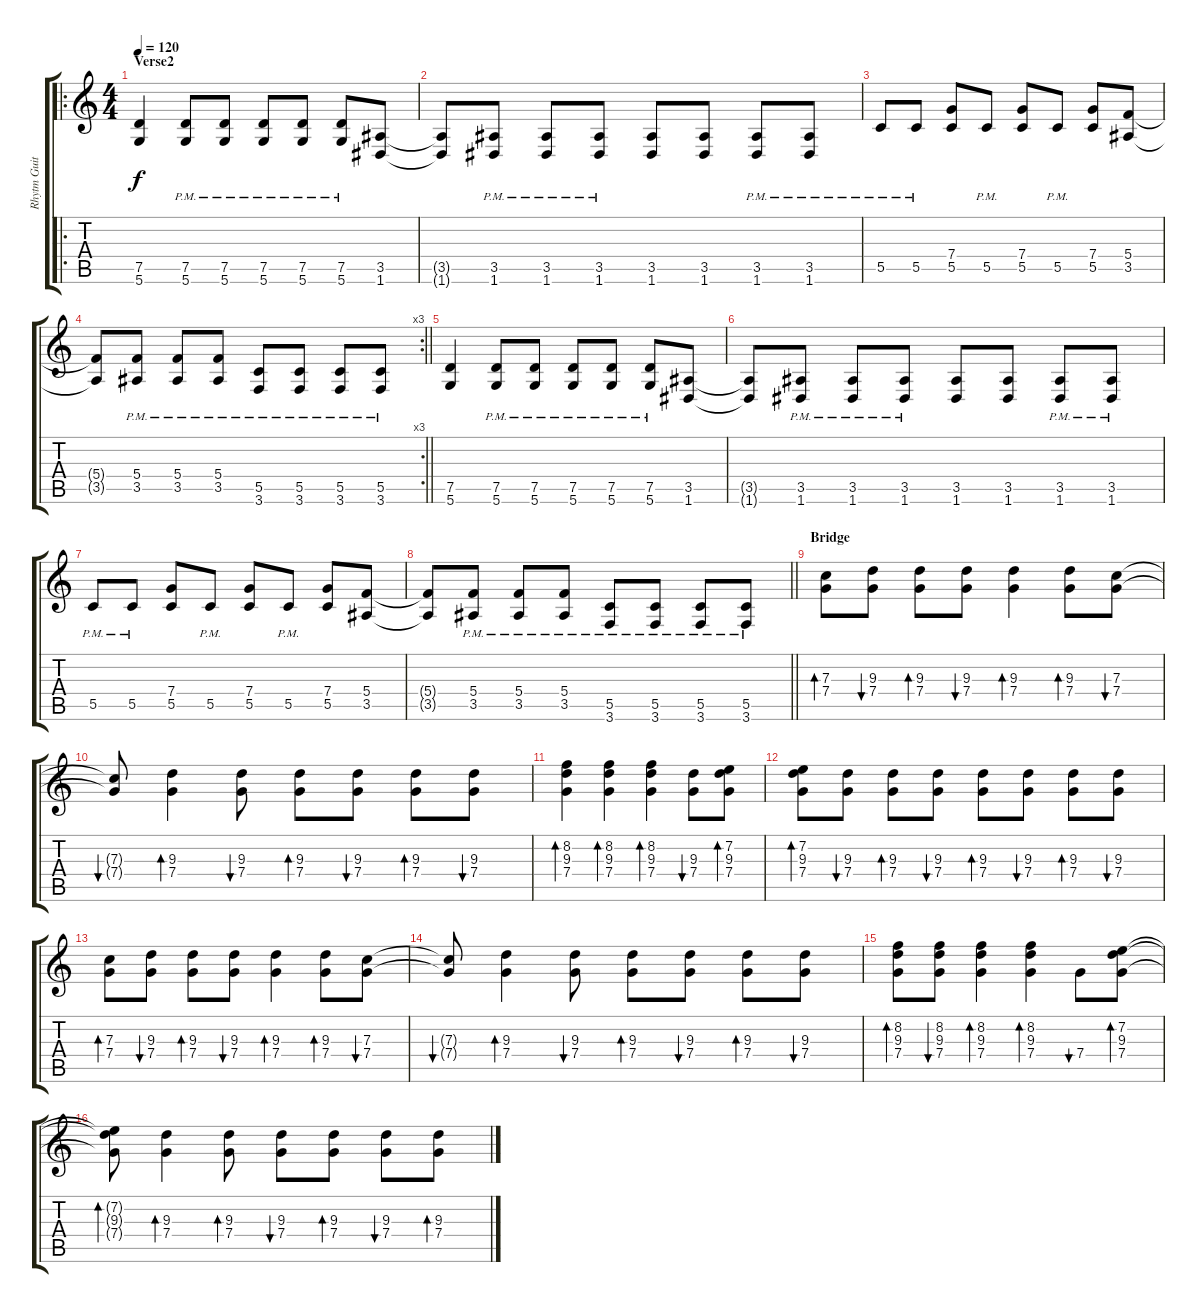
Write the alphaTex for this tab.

\track ("Rhytm Guitar L" "Rhytm Guit") {instrument distortionguitar}
\staff {score tabs}
\tuning (D4 A3 F3 C3 G2 D2) {hide}
\ro
\ts (4 4)
\section ("" "Verse2")
\tempo 120
\clef g2
\ks c
(7.5 5.6).4{dy f volume 9} (7.5{pm} 5.6{pm}).8 (7.5{pm} 5.6{pm}).8 (7.5{pm} 5.6{pm}).8 (7.5{pm} 5.6{pm}).8 (7.5{pm} 5.6{pm}).8 (3.5 1.6).8 |
(3.5{t} 1.6{t}).8 (3.5{pm} 1.6{pm}).8 (3.5{pm} 1.6{pm}).8 (3.5{pm} 1.6{pm}).8 (3.5 1.6).8 (3.5 1.6).8 (3.5{pm} 1.6{pm}).8 (3.5{pm} 1.6{pm}).8 |
5.5{pm}.8 5.5{pm}.8 (7.4 5.5).8 5.5{pm}.8 (7.4 5.5).8 5.5{pm}.8 (7.4 5.5).8 (5.4 3.5).8 |
\rc 3
\barLineRight lightlight
(5.4{t} 3.5{t}).8 (5.4{pm} 3.5{pm}).8 (5.4{pm} 3.5{pm}).8 (5.4{pm} 3.5{pm}).8 (5.5{pm} 3.6).8 (5.5{pm} 3.6{pm}).8 (5.5{pm} 3.6{pm}).8 (5.5{pm} 3.6{pm}).8 |
(7.5 5.6).4 (7.5{pm} 5.6{pm}).8 (7.5{pm} 5.6{pm}).8 (7.5{pm} 5.6{pm}).8 (7.5{pm} 5.6{pm}).8 (7.5{pm} 5.6{pm}).8 (3.5 1.6).8 |
(3.5{t} 1.6{t}).8 (3.5{pm} 1.6{pm}).8 (3.5{pm} 1.6{pm}).8 (3.5{pm} 1.6{pm}).8 (3.5 1.6).8 (3.5 1.6).8 (3.5{pm} 1.6{pm}).8 (3.5{pm} 1.6{pm}).8 |
5.5{pm}.8 5.5{pm}.8 (7.4 5.5).8 5.5{pm}.8 (7.4 5.5).8 5.5{pm}.8 (7.4 5.5).8 (5.4 3.5).8 |
\barLineRight lightlight
(5.4{t} 3.5{t}).8 (5.4{pm} 3.5{pm}).8 (5.4{pm} 3.5{pm}).8 (5.4{pm} 3.5{pm}).8 (5.5{pm} 3.6).8 (5.5{pm} 3.6{pm}).8 (5.5{pm} 3.6{pm}).8 (5.5{pm} 3.6{pm}).8 |
\section ("" "Bridge")
(7.3 7.4).8{bd 60 instrument overdrivenguitar} (9.3 7.4).8{bu 60} (9.3 7.4).8{bd 120} (9.3 7.4).8{bu 60} (9.3 7.4).4{bd 60} (9.3 7.4).8{bd 60} (7.3 7.4).8{bu 60} |
(7.3{t} 7.4{t}).8{bu 60} (9.3 7.4).4{bd 60} (9.3 7.4).8{bu 60} (9.3 7.4).8{bd 60} (9.3 7.4).8{bu 60} (9.3 7.4).8{bd 60} (9.3 7.4).8{bu 60} |
(8.2 9.3 7.4).4{bd 60} (8.2 9.3 7.4).4{bd 60} (8.2 9.3 7.4).4{bd 60} (9.3 7.4).8{bu 60} (7.2 9.3 7.4).8{bd 60} |
(7.2 9.3 7.4).8{bd 60} (9.3 7.4).8{bu 60} (9.3 7.4).8{bd 60} (9.3 7.4).8{bu 60} (9.3 7.4).8{bd 60} (9.3 7.4).8{bu 60} (9.3 7.4).8{bd 60} (9.3 7.4).8{bu 60} |
(7.3 7.4).8{bd 60} (9.3 7.4).8{bu 60} (9.3 7.4).8{bd 120} (9.3 7.4).8{bu 60} (9.3 7.4).4{bd 60} (9.3 7.4).8{bd 60} (7.3 7.4).8{bu 60} |
(7.3{t} 7.4{t}).8{bu 60} (9.3 7.4).4{bd 60} (9.3 7.4).8{bu 60} (9.3 7.4).8{bd 60} (9.3 7.4).8{bu 60} (9.3 7.4).8{bd 60} (9.3 7.4).8{bu 60} |
(8.2 9.3 7.4).8{bd 60} (8.2 9.3 7.4).8{bu 60} (8.2 9.3 7.4).4{bd 60} (8.2 9.3 7.4).4{bd 60} 7.4.8{bu 60} (7.2 9.3 7.4).8{bd 60} |
(7.2{t} 9.3{t} 7.4{t}).8{bd 60} (9.3 7.4).4{bd 60} (9.3 7.4).8{bd 60} (9.3 7.4).8{bu 60} (9.3 7.4).8{bd 60} (9.3 7.4).8{bu 60} (9.3 7.4).8{bd 60}
